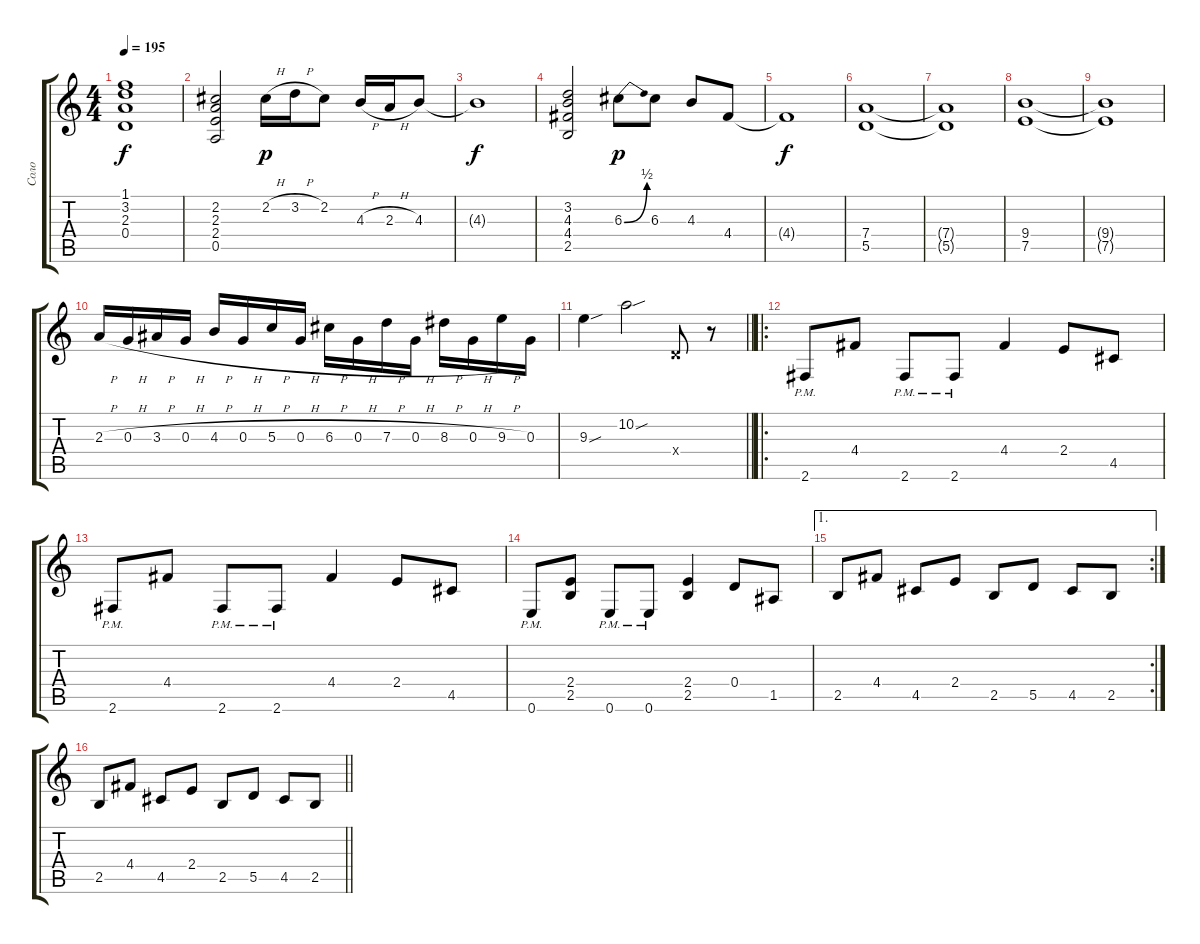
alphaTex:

\track ("Соло" "Соло") {instrument distortionguitar}
\staff {score tabs}
\tuning (E4 B3 G3 D3 A2 E2) {hide}
\ts (4 4)
\tempo 195
\clef g2
\ks c
(1.1 3.2 2.3 0.4).1{dy f} |
(2.2 2.3 2.4 0.5).2 2.2{h}.16{dy p} 3.2{h}.16 2.2.8 4.3{h}.16 2.3{h}.16 4.3.8 |
4.3{t}.1{dy f} |
(3.2 4.3 4.4 2.5).2 6.3{be (bend 0 0 60 2)}.8{dy p} 6.3.8 4.3.8 4.4.8 |
4.4{t}.1{dy f} |
(7.4 5.5).1 |
(7.4{t} 5.5{t}).1 |
(9.4 7.5).1 |
(9.4{t} 7.5{t}).1 |
2.3{h}.16 0.3{h}.16 3.3{h}.16 0.3{h}.16 4.3{h}.16 0.3{h}.16 5.3{h}.16 0.3{h}.16 6.3{h}.16 0.3{h}.16 7.3{h}.16 0.3{h}.16 8.3{h}.16 0.3{h}.16 9.3{h}.16 0.3.16 |
\barLineRight lightlight
9.3{sou}.4 10.2{sou}.2 0.4{x}.8 r.8 |
\ro
2.6{pm}.8 4.4.8 2.6{pm}.8 2.6{pm}.8 4.4.4 2.4.8 4.5.8 |
2.6{pm}.8 4.4.8 2.6{pm}.8 2.6{pm}.8 4.4.4 2.4.8 4.5.8 |
0.6{pm}.8 (2.4 2.5).8 0.6{pm}.8 0.6{pm}.8 (2.4 2.5).4 0.4.8 1.5.8 |
\ae 1
\rc 2
2.5.8 4.4.8 4.5.8 2.4.8 2.5.8 5.5.8 4.5.8 2.5.8 |
\barLineRight lightlight
2.5.8 4.4.8 4.5.8 2.4.8 2.5.8 5.5.8 4.5.8 2.5.8
